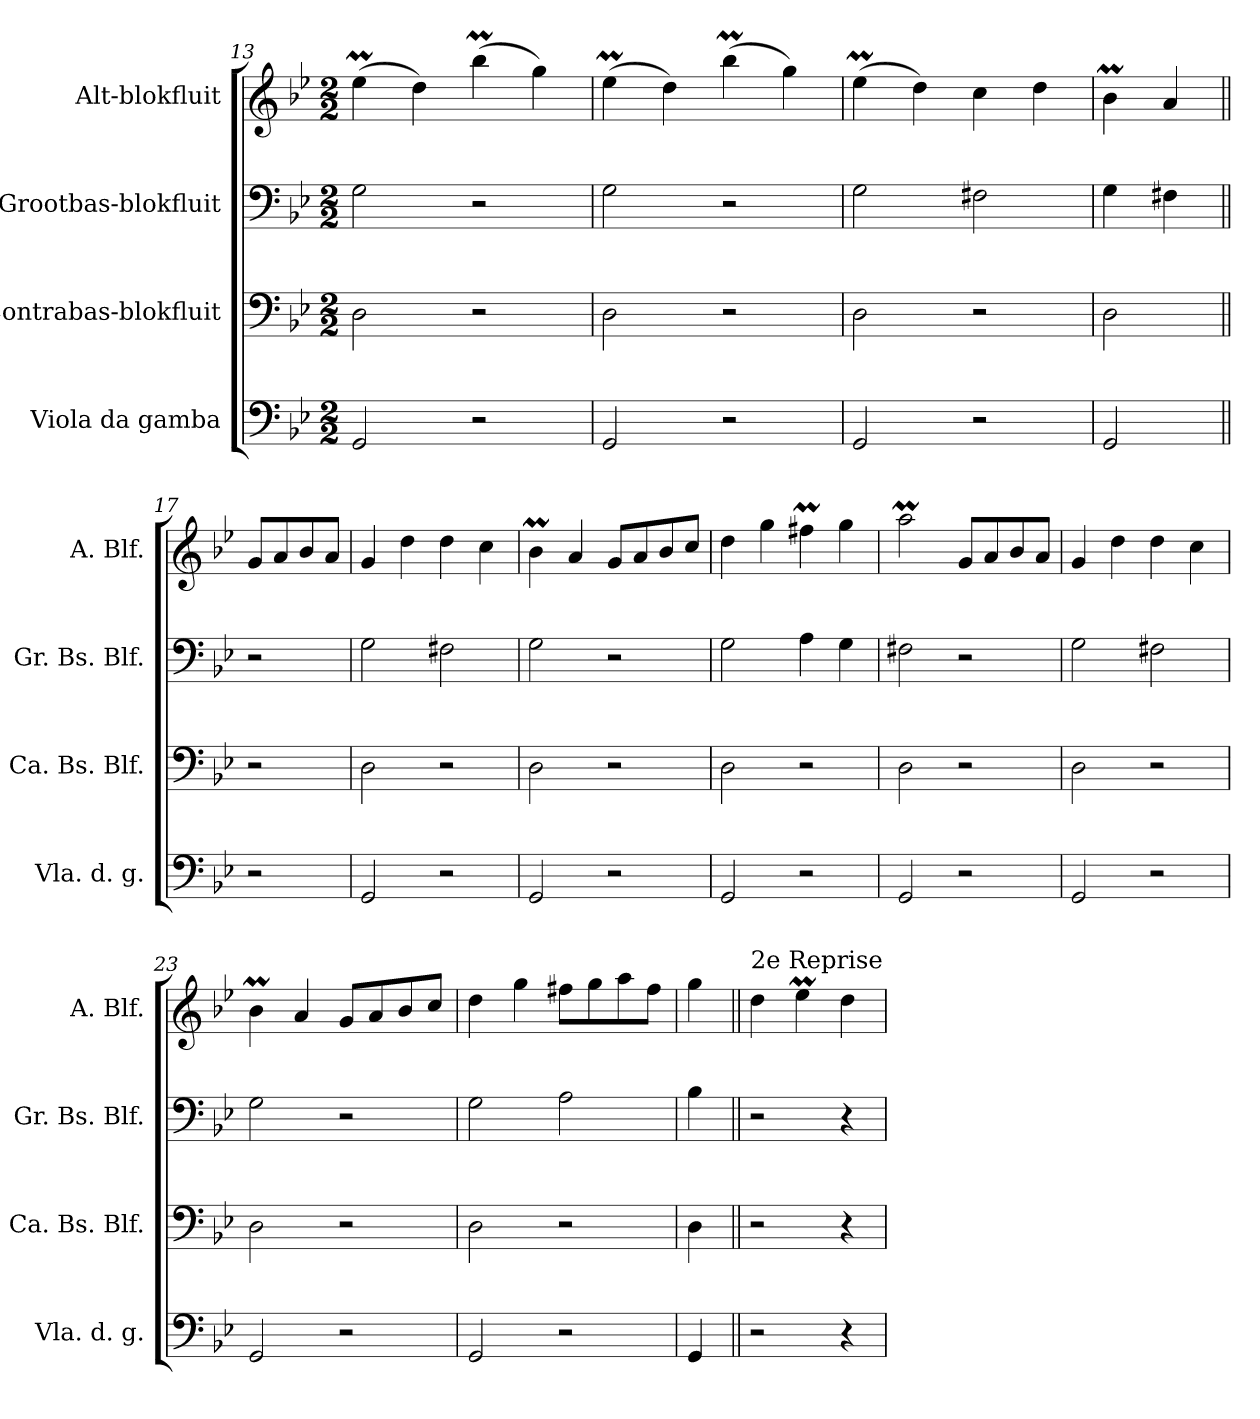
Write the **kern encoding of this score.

**kern	**kern	**kern	**kern
*part4	*part3	*part2	*part1
*staff4	*staff3	*staff2	*staff1
*I"Viola da gamba	*I"Contrabas-blokfluit	*I"Grootbas-blokfluit	*I"Alt-blokfluit
*I'Vla. d. g.	*I'Ca. Bs. Blf.	*I'Gr. Bs. Blf.	*I'A. Blf.
*clefF4	*clefF4	*clefF4	*clefG2
*k[b-e-]	*k[b-e-]	*k[b-e-]	*k[b-e-]
*M2/2	*M2/2	*M2/2	*M2/2
=13	=13	=13	=13
2GG/	2D\	2G\	(>4ee-M\
.	.	.	4dd\)
2r	2r	2r	(>4bb-M\
.	.	.	4gg\)
=14	=14	=14	=14
2GG/	2D\	2G\	(>4ee-M\
.	.	.	4dd\)
2r	2r	2r	(>4bb-M\
.	.	.	4gg\)
=15	=15	=15	=15
2GG/	2D\	2G\	(>4ee-M\
.	.	.	4dd\)
2r	2r	2F#X\	4cc\
.	.	.	4dd\
=16	=16	=16	=16
2GG/	2D\	4G\	4b-M\
.	.	4F#X\	4a/
=17||	=17||	=17||	=17||
2r	2r	2r	8g/L
.	.	.	8a/
.	.	.	8b-/
.	.	.	8a/J
=18	=18	=18	=18
2GG/	2D\	2G\	4g/
.	.	.	4dd\
2r	2r	2F#X\	4dd\
.	.	.	4cc\
=19	=19	=19	=19
2GG/	2D\	2G\	4b-M\
.	.	.	4a/
2r	2r	2r	8g/L
.	.	.	8a/
.	.	.	8b-/
.	.	.	8cc/J
!!LO:LB:g=z
=20	=20	=20	=20
2GG/	2D\	2G\	4dd\
.	.	.	4gg\
2r	2r	4A\	4ff#Xm\
.	.	4G\	4gg\
=21	=21	=21	=21
2GG/	2D\	2F#X\	2aam\
2r	2r	2r	8g/L
.	.	.	8a/
.	.	.	8b-/
.	.	.	8a/J
=22	=22	=22	=22
2GG/	2D\	2G\	4g/
.	.	.	4dd\
2r	2r	2F#X\	4dd\
.	.	.	4cc\
=23	=23	=23	=23
2GG/	2D\	2G\	4b-M\
.	.	.	4a/
2r	2r	2r	8g/L
.	.	.	8a/
.	.	.	8b-/
.	.	.	8cc/J
=24	=24	=24	=24
2GG/	2D\	2G\	4dd\
.	.	.	4gg\
2r	2r	2A\	8ff#X\L
.	.	.	8gg\
.	.	.	8aa\
.	.	.	8ff#\J
=24X2	=24X2	=24X2	=24X2
4GG/	4D\	4B-\	4gg\
=25||	=25||	=25||	=25||
!	!	!	!LO:TX:a:t=2e Reprise
2r	2r	2r	4dd\
.	.	.	4ee-M\
4r	4r	4r	4dd\
=	=	=	=
*-	*-	*-	*-
